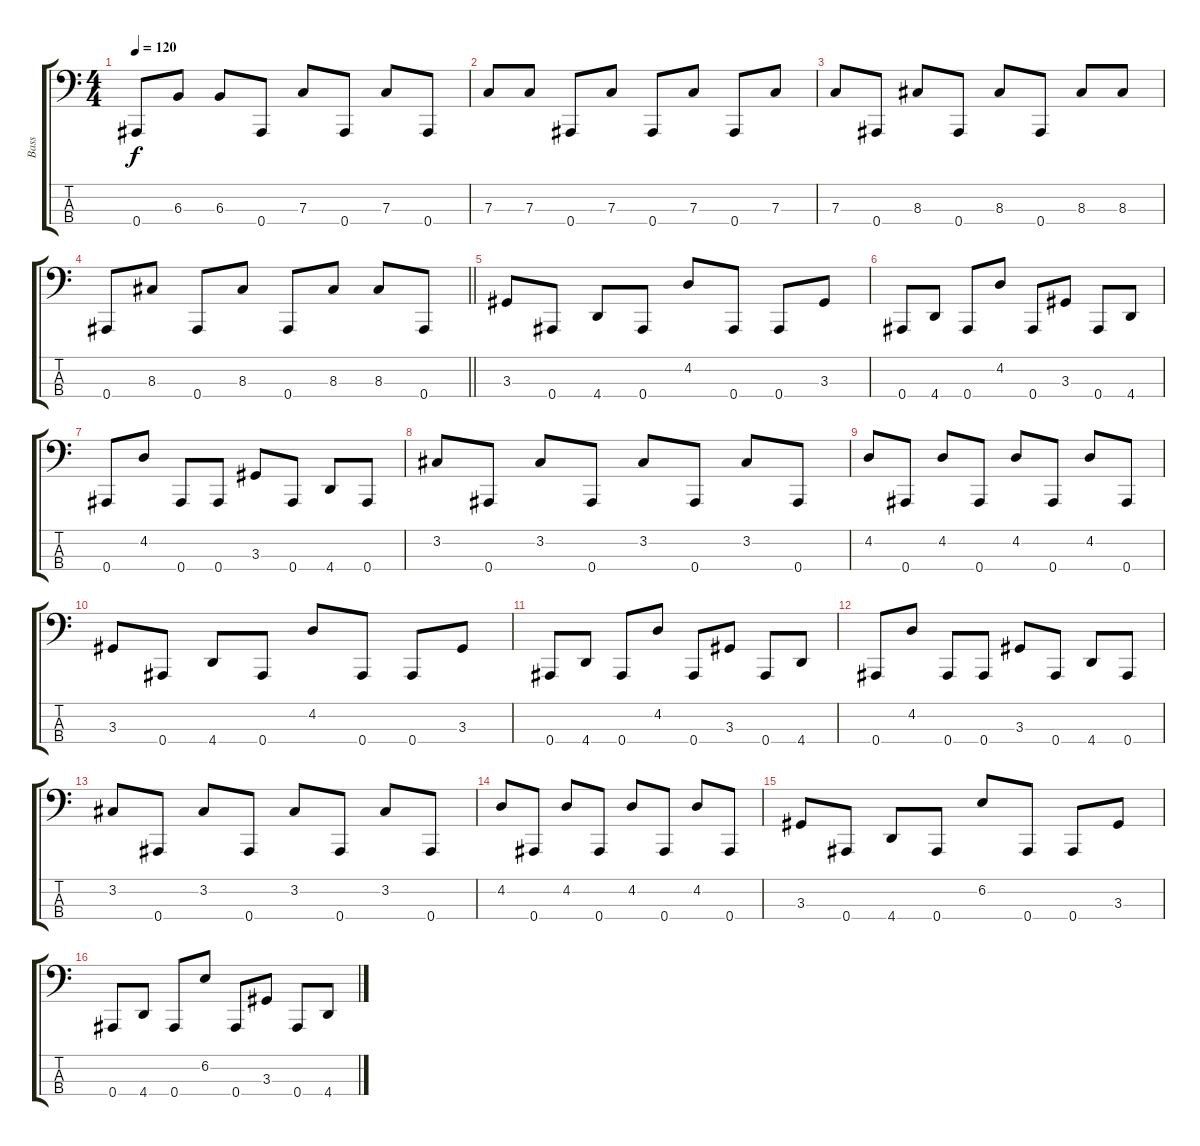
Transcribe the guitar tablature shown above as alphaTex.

\track ("Bass" "Bass") {instrument electricbassfinger}
\staff {score tabs}
\tuning (F2 Bb1 F1 Bb0) {hide}
\ts (4 4)
\tempo 120
\clef f4
\ks c
0.4.8{dy f} 6.3.8 6.3.8 0.4.8 7.3.8 0.4.8 7.3.8 0.4.8 |
7.3.8 7.3.8 0.4.8 7.3.8 0.4.8 7.3.8 0.4.8 7.3.8 |
7.3.8 0.4.8 8.3.8 0.4.8 8.3.8 0.4.8 8.3.8 8.3.8 |
\barLineRight lightlight
0.4.8 8.3.8 0.4.8 8.3.8 0.4.8 8.3.8 8.3.8 0.4.8 |
3.3.8 0.4.8 4.4.8 0.4.8 4.2.8 0.4.8 0.4.8 3.3.8 |
0.4.8 4.4.8 0.4.8 4.2.8 0.4.8 3.3.8 0.4.8 4.4.8 |
0.4.8 4.2.8 0.4.8 0.4.8 3.3.8 0.4.8 4.4.8 0.4.8 |
3.2.8 0.4.8 3.2.8 0.4.8 3.2.8 0.4.8 3.2.8 0.4.8 |
4.2.8 0.4.8 4.2.8 0.4.8 4.2.8 0.4.8 4.2.8 0.4.8 |
3.3.8 0.4.8 4.4.8 0.4.8 4.2.8 0.4.8 0.4.8 3.3.8 |
0.4.8 4.4.8 0.4.8 4.2.8 0.4.8 3.3.8 0.4.8 4.4.8 |
0.4.8 4.2.8 0.4.8 0.4.8 3.3.8 0.4.8 4.4.8 0.4.8 |
3.2.8 0.4.8 3.2.8 0.4.8 3.2.8 0.4.8 3.2.8 0.4.8 |
4.2.8 0.4.8 4.2.8 0.4.8 4.2.8 0.4.8 4.2.8 0.4.8 |
3.3.8 0.4.8 4.4.8 0.4.8 6.2.8 0.4.8 0.4.8 3.3.8 |
0.4.8 4.4.8 0.4.8 6.2.8 0.4.8 3.3.8 0.4.8 4.4.8
